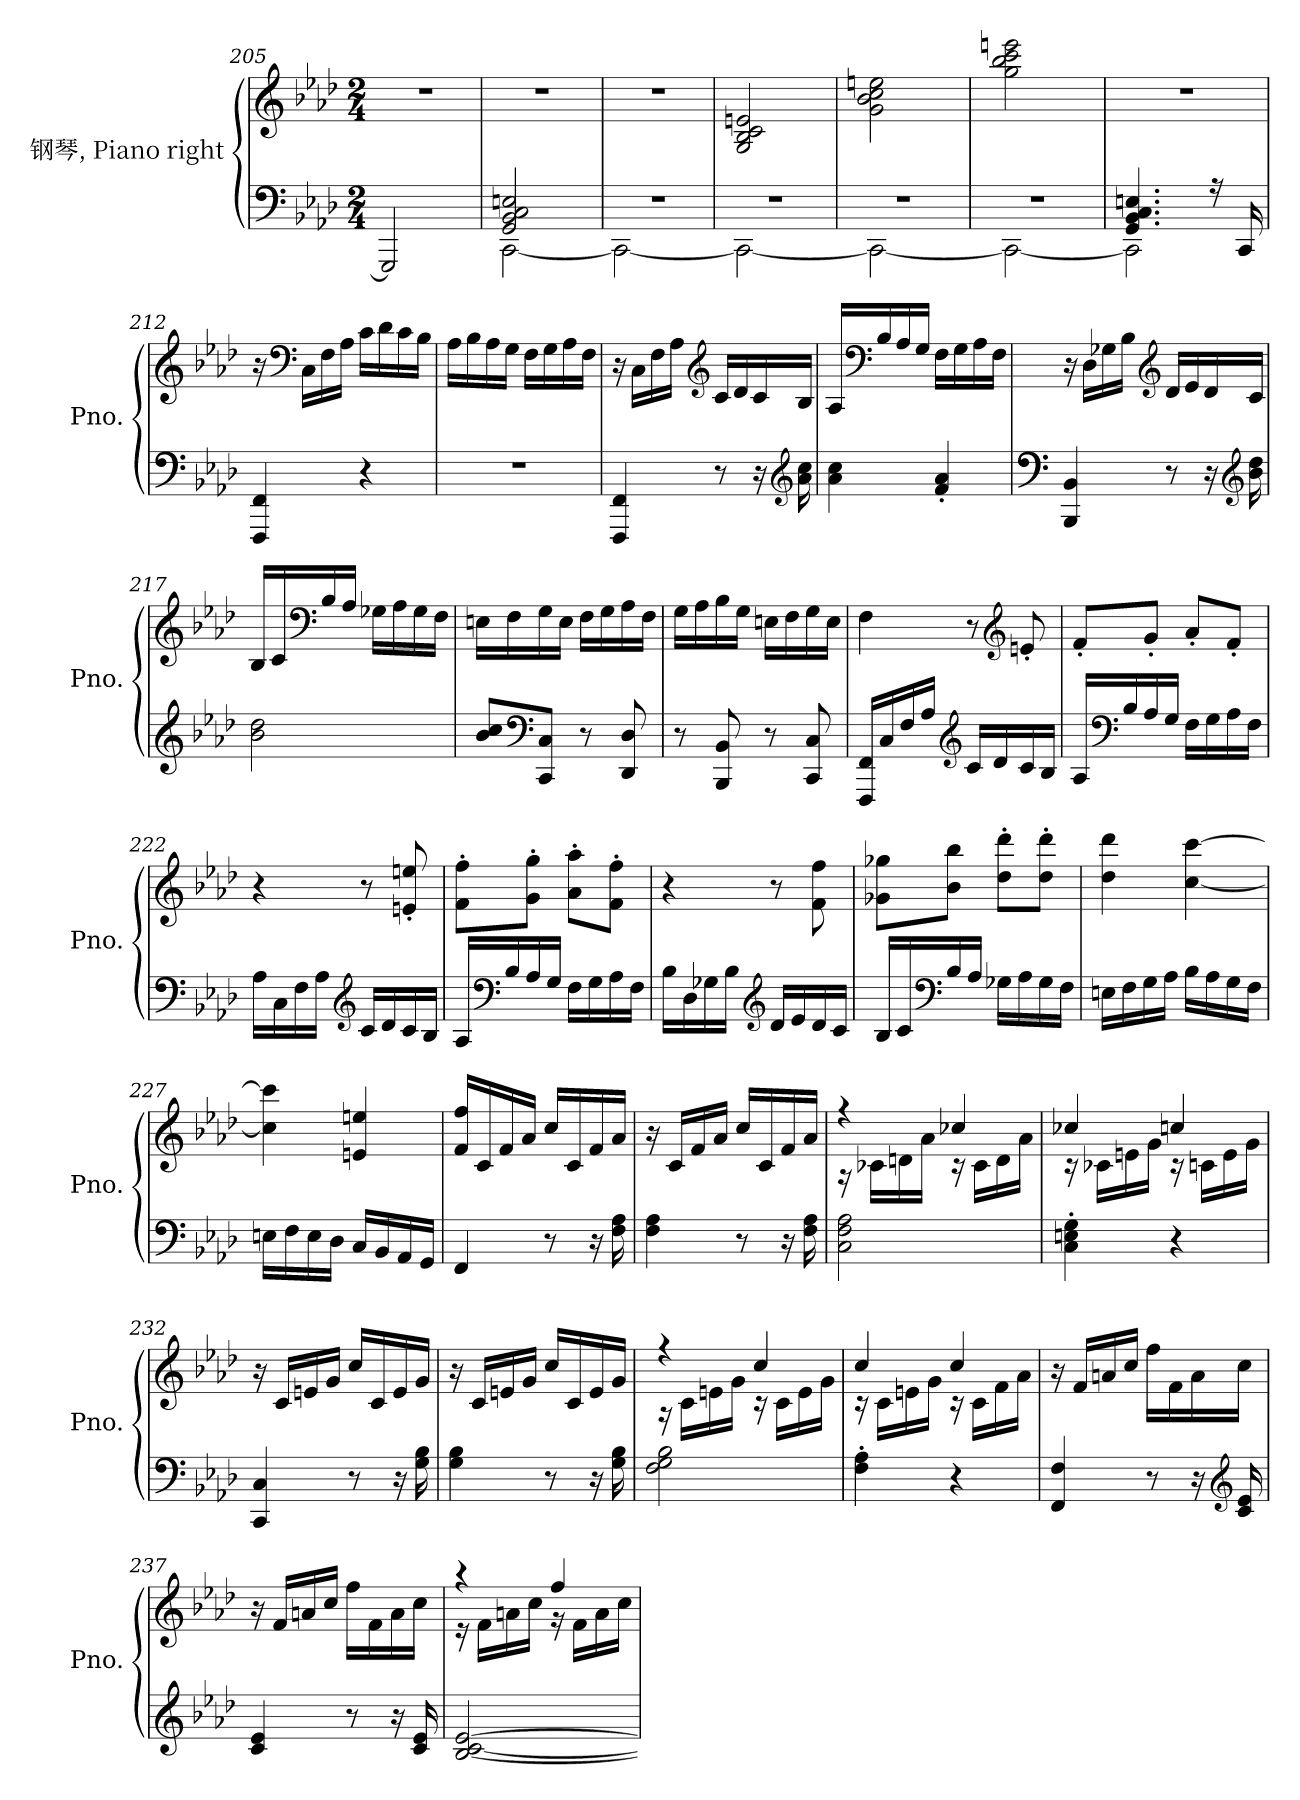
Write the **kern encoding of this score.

**kern	**kern
*part1	*part1
*staff2	*staff1
*I"钢琴, Piano right	*
*I'Pno.	*
*clefF4	*clefG2
*k[b-e-a-d-]	*k[b-e-a-d-]
*M2/4	*M2/4
=205	=205
2GGG/]	2r
=206	=206
*^	*
2GG/ 2BB-/ 2C/ 2En/	[2CC\	2r
!!LO:LB:g=z
=207	=207	=207
2r	2CC\_	2r
=208	=208	=208
2r	2CC\_	2G/ 2B-/ 2c/ 2en/
=209	=209	=209
2r	2CC\_	2g\ 2b-\ 2cc\ 2een\
=210	=210	=210
2r	2CC\_	2gg\ 2bb-\ 2ccc\ 2eeen\
=211	=211	=211
4.GG/ 4.BB-/ 4.C/ 4.En/	2CC\]	2r
16r	.	.
16CC/	.	.
*v	*v	*
=212	=212
*	*MM144
4FFF/ 4FF/	16r
*	*clefF4
.	16C\LL
.	16F\
*	*MM145
.	16A-\JJ
*	*MM146
4r	16c\LL
.	16d-\
.	16c\
.	16B-\JJ
=213	=213
2r	16A-\LL
.	16B-\
.	16A-\
.	16G\JJ
.	16F\LL
.	16G\
.	16A-\
*	*MM138
.	16F\JJ
!!LO:LB:g=z
=214	=214
*	*MM144
4FFF/ 4FF/	16r
.	16C\LL
.	16F\
.	16A-\JJ
*	*clefG2
8r	16c/LL
.	16d-/
*	*MM142
16r	16c/
*clefG2	*
16a-\ 16cc\	16B-/JJ
=215	=215
*	*MM144
4a-\ 4cc\	16A-/LL
*	*clefF4
.	16B-/
.	16A-/
.	16G/JJ
4f/' 4a-/'	16F\LL
.	16G\
.	16A-\
*	*MM138
.	16F\JJ
=216	=216
*clefF4	*
*	*MM144
4BBB-/ 4BB-/	16r
.	16D-\LL
.	16G-X\
.	16B-\JJ
*	*clefG2
8r	16d-/LL
.	16e-/
*	*MM141
16r	16d-/
*clefG2	*
16b-\ 16dd-\	16c/JJ
!!LO:LB:g=z
=217	=217
*	*MM144
2b-\ 2dd-\	16B-/LL
.	16c/
*	*clefF4
.	16B-/
.	16A-/JJ
.	16G-X\LL
.	16A-\
.	16G-\
*	*MM138
.	16F\JJ
=218	=218
*	*MM142
8b-/ 8cc/L	16En\LL
.	16F\
*clefF4	*
8CC/ 8C/J	16G\
*	*MM138
.	16E\JJ
*	*MM142
8r	16F\LL
.	16G\
8DD-/ 8D-/	16A-\
*	*MM138
.	16F\JJ
=219	=219
*	*MM141
8r	16G\LL
.	16A-\
8BBB-/ 8BB-/	16B-\
*	*MM138
.	16G\JJ
*	*MM142
8r	16En\LL
.	16F\
8CC/ 8C/	16G\
*	*MM138
.	16E\JJ
=220	=220
*	*MM100
16FFF/ 16FF/LL	4F\
16C/	.
16F/	.
16A-/JJ	.
*clefG2	*
16c/LL	8r
16d-/	.
*	*clefG2
*	*MM141
16c/	8en'/
16B-/JJ	.
!!LO:LB:g=z
=221	=221
16A-/LL	8f'/L
*clefF4	*
16B-/	.
16A-/	8g'/J
16G/JJ	.
*	*MM142
16F\LL	8a-'/L
16G\	.
*	*MM138
16A-\	8f'/J
16F\JJ	.
=222	=222
16A-\LL	4r
16C\	.
16F\	.
16A-\JJ	.
*clefG2	*
16c/LL	8r
16d-/	.
*	*MM141
16c/	8en/' 8een/'
16B-/JJ	.
=223	=223
16A-/LL	8f\' 8ff\'L
*clefF4	*
16B-/	.
*	*MM142
16A-/	8g\' 8gg\'J
16G/JJ	.
16F\LL	8a-\' 8aa-\'L
16G\	.
*	*MM138
16A-\	8f\' 8ff\'J
16F\JJ	.
=224	=224
16B-\LL	4r
16D-\	.
16G-X\	.
16B-\JJ	.
*clefG2	*
16d-/LL	8r
16e-/	.
*	*MM135
16d-/	8f\ 8ff\
16c/JJ	.
!!LO:LB:g=z
=225	=225
16B-/LL	8g-X\ 8gg-X\L
16c/	.
*clefF4	*
16B-/	8b-\ 8bb-\J
16A-/JJ	.
*	*MM135
16G-X\LL	8dd-\' 8ddd-\'L
16A-\	.
16G-\	8dd-\' 8ddd-\'J
16F\JJ	.
=226	=226
16En\LL	4dd-\ 4ddd-\
16F\	.
16G\	.
16A-\JJ	.
16B-\LL	[4cc\ [4ccc\
16A-\	.
16G\	.
16F\JJ	.
=227	=227
16En\LL	4cc\] 4ccc\]
16F\	.
16E\	.
16D-\JJ	.
16C/LL	4en/ 4een/
16BB-/	.
16AA-/	.
16GG/JJ	.
=228	=228
*	*MM143
4FF/	16f/ 16ff/LL
.	16c/
.	16f/
.	16a-/JJ
8r	16cc/LL
.	16c/
16r	16f/
*	*MM138
16F\ 16A-\	16a-/JJ
!!LO:PB:g=z
=229	=229
*	*MM144
4F\ 4A-\	16r
.	16c/LL
.	16f/
.	16a-/JJ
8r	16cc/LL
.	16c/
16r	16f/
*	*MM138
16F\ 16A-\	16a-/JJ
=230	=230
*	*MM143
*	*^
2C\ 2F\ 2A-\	4r	16r
*	*MM142	*
.	.	16c-X\LL
.	.	16dn\
.	.	16a-\JJ
*	*MM141	*
.	4cc-X/	16r
.	.	16c-\LL
*	*MM140	*
.	.	16d\
*	*MM139	*
.	.	16a-\JJ
=231	=231	=231
*	*MM140	*
4C\' 4En\' 4G\'	4cc-X/	16r
*	*MM141	*
.	.	16c-X\LL
.	.	16en\
.	.	16g\JJ
4r	4ccn/	16r
.	.	16cn\LL
*	*MM144	*
.	.	16e\
.	.	16g\JJ
*	*v	*v
=232	=232
4CC/ 4C/	16r
.	16c/LL
.	16en/
.	16g/JJ
8r	16cc/LL
.	16c/
16r	16e/
*	*MM138
16G\ 16B-\	16g/JJ
!!LO:LB:g=z
=233	=233
*	*MM144
4G\ 4B-\	16r
.	16c/LL
.	16en/
.	16g/JJ
8r	16cc/LL
.	16c/
16r	16e/
*	*MM138
16G\ 16B-\	16g/JJ
=234	=234
*	*MM142
*	*^
2F\ 2G\ 2B-\	4r	16r
.	.	16c\LL
.	.	16en\
.	.	16g\JJ
.	4cc/	16r
.	.	16c\LL
.	.	16e\
.	.	16g\JJ
=235	=235	=235
*	*MM141	*
4F\' 4A-\'	4cc/	16r
.	.	16c\LL
.	.	16en\
.	.	16g\JJ
4r	4cc/	16r
.	.	16c\LL
*	*MM144	*
.	.	16f\
.	.	16a-\JJ
*	*v	*v
=236	=236
*	*MM144
4FF/ 4F/	16r
.	16f/LL
.	16an/
.	16cc/JJ
8r	16ff\LL
.	16f\
16r	16a\
*clefG2	*
*	*MM138
16c/ 16e-/	16cc\JJ
!!LO:LB:g=z
=237	=237
*	*MM144
4c/ 4e-/	16r
.	16f/LL
.	16an/
.	16cc/JJ
8r	16ff\LL
.	16f\
16r	16a\
*	*MM138
16c/ 16e-/	16cc\JJ
=238	=238
*	*MM142
*	*^
[2B-/ [2c/ [2e-/	4r	16r
.	.	16f\LL
.	.	16an\
.	.	16cc\JJ
.	4ff/	16r
.	.	16f\LL
.	.	16a\
.	.	16cc\JJ
*	*v	*v
=	=
*-	*-
